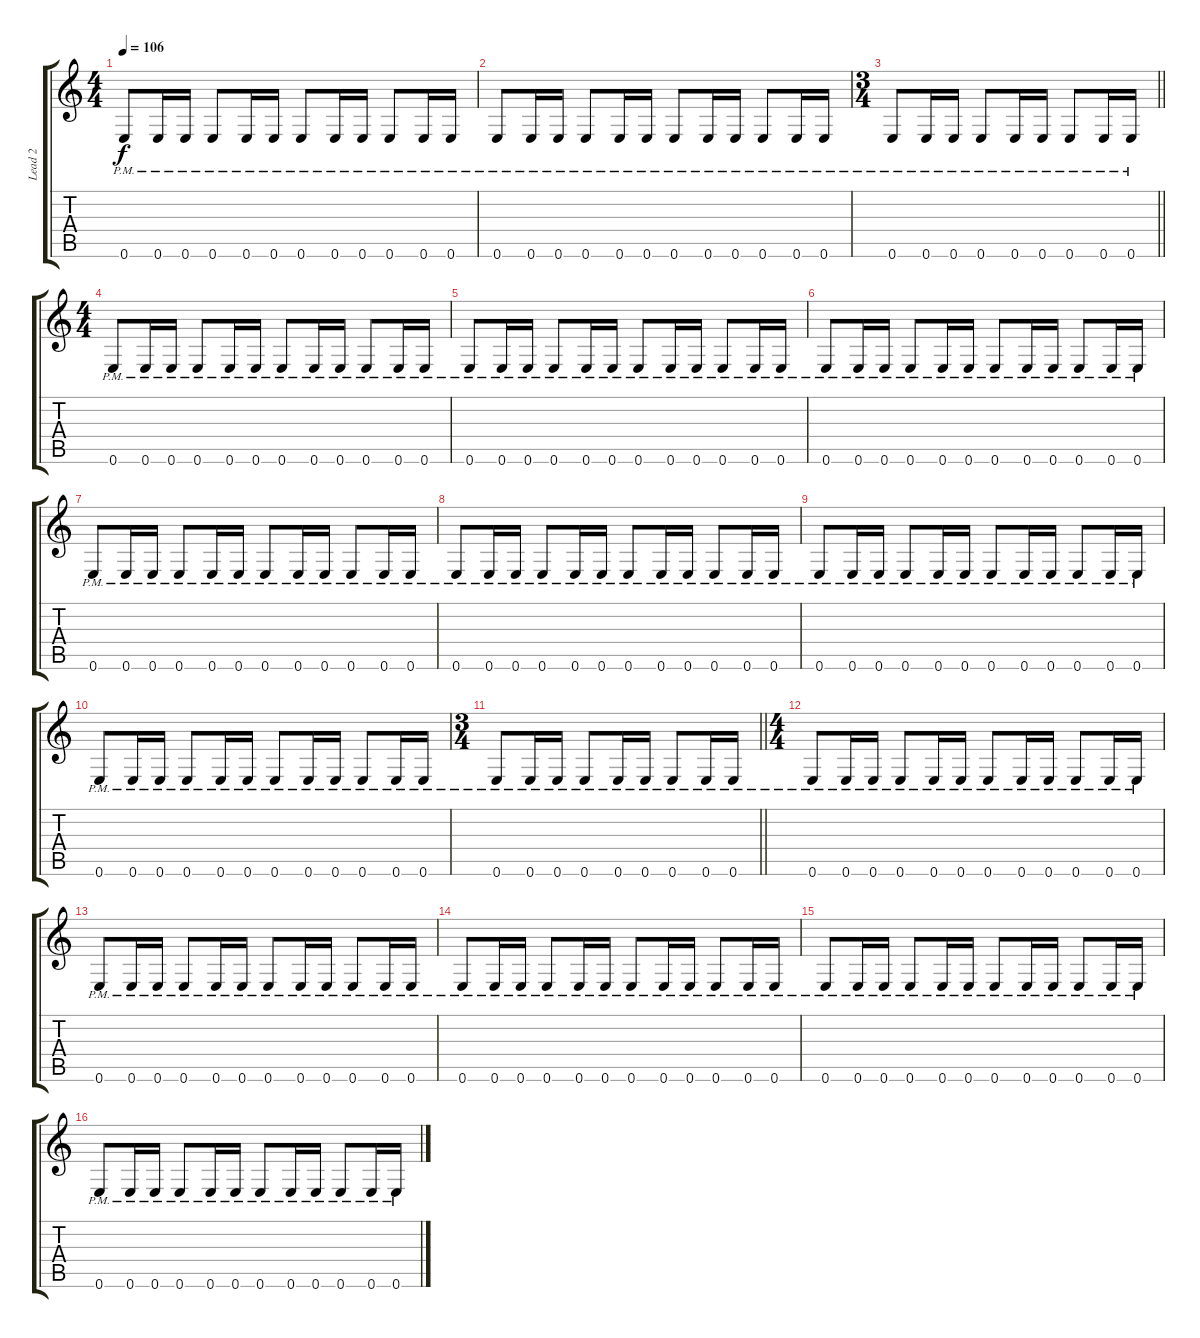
\track ("Lead 2" "Lead 2") {instrument distortionguitar}
\staff {score tabs}
\tuning (E4 B3 G3 D3 A2 E2) {hide}
\ts (4 4)
\tempo 106
\clef g2
\ks c
0.6{pm}.8{dy f} 0.6{pm}.16 0.6{pm}.16 0.6{pm}.8 0.6{pm}.16 0.6{pm}.16 0.6{pm}.8 0.6{pm}.16 0.6{pm}.16 0.6{pm}.8 0.6{pm}.16 0.6{pm}.16 |
0.6{pm}.8 0.6{pm}.16 0.6{pm}.16 0.6{pm}.8 0.6{pm}.16 0.6{pm}.16 0.6{pm}.8 0.6{pm}.16 0.6{pm}.16 0.6{pm}.8 0.6{pm}.16 0.6{pm}.16 |
\ts (3 4)
\barLineRight lightlight
0.6{pm}.8 0.6{pm}.16 0.6{pm}.16 0.6{pm}.8 0.6{pm}.16 0.6{pm}.16 0.6{pm}.8 0.6{pm}.16 0.6{pm}.16 |
\ts (4 4)
0.6{pm}.8 0.6{pm}.16 0.6{pm}.16 0.6{pm}.8 0.6{pm}.16 0.6{pm}.16 0.6{pm}.8 0.6{pm}.16 0.6{pm}.16 0.6{pm}.8 0.6{pm}.16 0.6{pm}.16 |
0.6{pm}.8 0.6{pm}.16 0.6{pm}.16 0.6{pm}.8 0.6{pm}.16 0.6{pm}.16 0.6{pm}.8 0.6{pm}.16 0.6{pm}.16 0.6{pm}.8 0.6{pm}.16 0.6{pm}.16 |
0.6{pm}.8 0.6{pm}.16 0.6{pm}.16 0.6{pm}.8 0.6{pm}.16 0.6{pm}.16 0.6{pm}.8 0.6{pm}.16 0.6{pm}.16 0.6{pm}.8 0.6{pm}.16 0.6{pm}.16 |
0.6{pm}.8 0.6{pm}.16 0.6{pm}.16 0.6{pm}.8 0.6{pm}.16 0.6{pm}.16 0.6{pm}.8 0.6{pm}.16 0.6{pm}.16 0.6{pm}.8 0.6{pm}.16 0.6{pm}.16 |
0.6{pm}.8 0.6{pm}.16 0.6{pm}.16 0.6{pm}.8 0.6{pm}.16 0.6{pm}.16 0.6{pm}.8 0.6{pm}.16 0.6{pm}.16 0.6{pm}.8 0.6{pm}.16 0.6{pm}.16 |
0.6{pm}.8 0.6{pm}.16 0.6{pm}.16 0.6{pm}.8 0.6{pm}.16 0.6{pm}.16 0.6{pm}.8 0.6{pm}.16 0.6{pm}.16 0.6{pm}.8 0.6{pm}.16 0.6{pm}.16 |
0.6{pm}.8 0.6{pm}.16 0.6{pm}.16 0.6{pm}.8 0.6{pm}.16 0.6{pm}.16 0.6{pm}.8 0.6{pm}.16 0.6{pm}.16 0.6{pm}.8 0.6{pm}.16 0.6{pm}.16 |
\ts (3 4)
\barLineRight lightlight
0.6{pm}.8 0.6{pm}.16 0.6{pm}.16 0.6{pm}.8 0.6{pm}.16 0.6{pm}.16 0.6{pm}.8 0.6{pm}.16 0.6{pm}.16 |
\ts (4 4)
0.6{pm}.8 0.6{pm}.16 0.6{pm}.16 0.6{pm}.8 0.6{pm}.16 0.6{pm}.16 0.6{pm}.8 0.6{pm}.16 0.6{pm}.16 0.6{pm}.8 0.6{pm}.16 0.6{pm}.16 |
0.6{pm}.8 0.6{pm}.16 0.6{pm}.16 0.6{pm}.8 0.6{pm}.16 0.6{pm}.16 0.6{pm}.8 0.6{pm}.16 0.6{pm}.16 0.6{pm}.8 0.6{pm}.16 0.6{pm}.16 |
0.6{pm}.8 0.6{pm}.16 0.6{pm}.16 0.6{pm}.8 0.6{pm}.16 0.6{pm}.16 0.6{pm}.8 0.6{pm}.16 0.6{pm}.16 0.6{pm}.8 0.6{pm}.16 0.6{pm}.16 |
0.6{pm}.8 0.6{pm}.16 0.6{pm}.16 0.6{pm}.8 0.6{pm}.16 0.6{pm}.16 0.6{pm}.8 0.6{pm}.16 0.6{pm}.16 0.6{pm}.8 0.6{pm}.16 0.6{pm}.16 |
0.6{pm}.8 0.6{pm}.16 0.6{pm}.16 0.6{pm}.8 0.6{pm}.16 0.6{pm}.16 0.6{pm}.8 0.6{pm}.16 0.6{pm}.16 0.6{pm}.8 0.6{pm}.16 0.6{pm}.16
